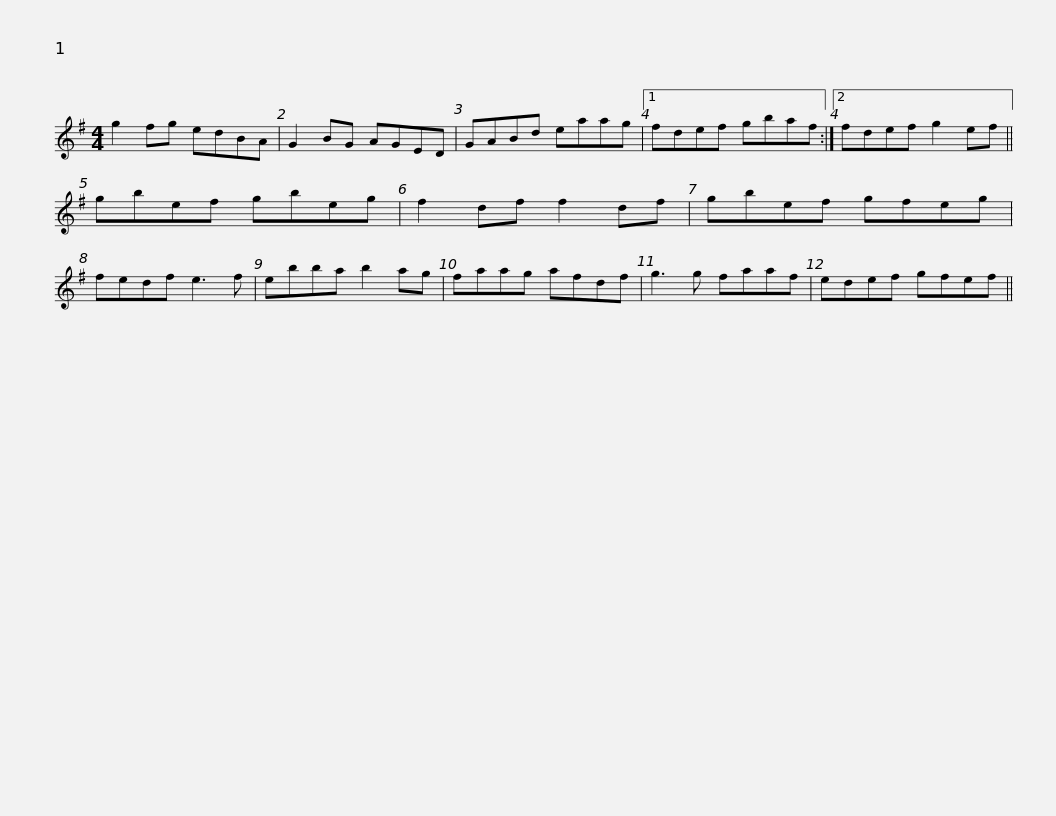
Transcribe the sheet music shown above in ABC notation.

X:1
L:1/8
M:4/4
I:linebreak $
K:G
V:1 treble
V:1
 g2 fg edBA | G2 BG AGED | GABd eaag |1 fdef gbaf :|2 fdef g2 ef ||$ %5
 gbef gbeg | f2 df f2 df | gbef gfeg | fedf e3 f | ebba b2 ag |$ %10
 faag afdf | g3 g faaf | edef gfef || %13
